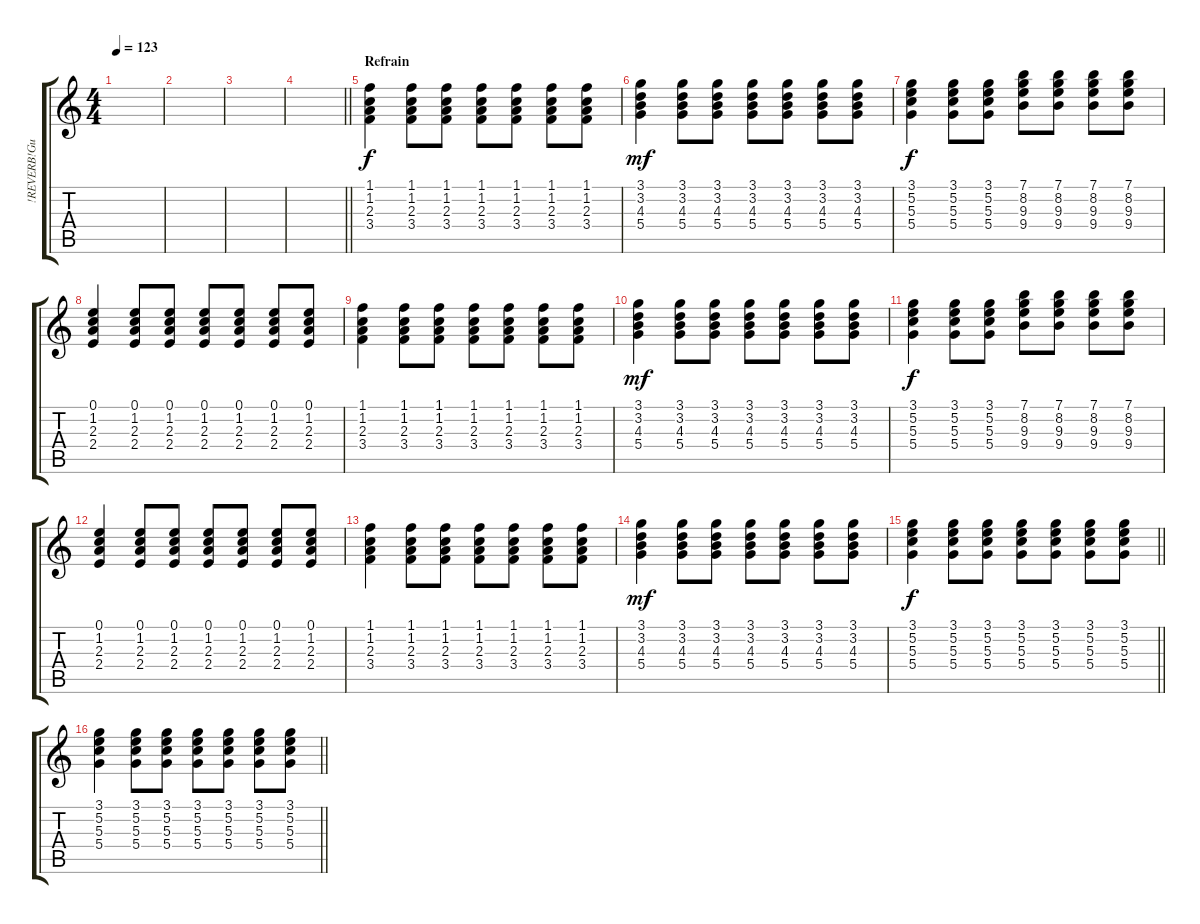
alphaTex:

\track ("!REVERB!Guitar NYLON(reverb for stee" "!REVERB!Gu") {instrument acousticguitarnylon}
\staff {score tabs}
\tuning (E4 B3 G3 D3 A2 E2) {hide}
\ts (4 4)
\tempo 123
\clef g2
\ks c
|
|
|
\barLineRight lightlight
|
\section ("" "Refrain")
(1.1 1.2 2.3 3.4).4 (1.1 1.2 2.3 3.4).8 (1.1 1.2 2.3 3.4).8 (1.1 1.2 2.3 3.4).8 (1.1 1.2 2.3 3.4).8 (1.1 1.2 2.3 3.4).8 (1.1 1.2 2.3 3.4).8 |
(3.1 3.2 4.3 5.4).4{dy mf} (3.1 3.2 4.3 5.4).8 (3.1 3.2 4.3 5.4).8 (3.1 3.2 4.3 5.4).8 (3.1 3.2 4.3 5.4).8 (3.1 3.2 4.3 5.4).8 (3.1 3.2 4.3 5.4).8 |
(3.1 5.2 5.3 5.4).4{dy f} (3.1 5.2 5.3 5.4).8 (3.1 5.2 5.3 5.4).8 (7.1 8.2 9.3 9.4).8 (7.1 8.2 9.3 9.4).8 (7.1 8.2 9.3 9.4).8 (7.1 8.2 9.3 9.4).8 |
(0.1 1.2 2.3 2.4).4 (0.1 1.2 2.3 2.4).8 (0.1 1.2 2.3 2.4).8 (0.1 1.2 2.3 2.4).8 (0.1 1.2 2.3 2.4).8 (0.1 1.2 2.3 2.4).8 (0.1 1.2 2.3 2.4).8 |
(1.1 1.2 2.3 3.4).4 (1.1 1.2 2.3 3.4).8 (1.1 1.2 2.3 3.4).8 (1.1 1.2 2.3 3.4).8 (1.1 1.2 2.3 3.4).8 (1.1 1.2 2.3 3.4).8 (1.1 1.2 2.3 3.4).8 |
(3.1 3.2 4.3 5.4).4{dy mf} (3.1 3.2 4.3 5.4).8 (3.1 3.2 4.3 5.4).8 (3.1 3.2 4.3 5.4).8 (3.1 3.2 4.3 5.4).8 (3.1 3.2 4.3 5.4).8 (3.1 3.2 4.3 5.4).8 |
(3.1 5.2 5.3 5.4).4{dy f} (3.1 5.2 5.3 5.4).8 (3.1 5.2 5.3 5.4).8 (7.1 8.2 9.3 9.4).8 (7.1 8.2 9.3 9.4).8 (7.1 8.2 9.3 9.4).8 (7.1 8.2 9.3 9.4).8 |
(0.1 1.2 2.3 2.4).4 (0.1 1.2 2.3 2.4).8 (0.1 1.2 2.3 2.4).8 (0.1 1.2 2.3 2.4).8 (0.1 1.2 2.3 2.4).8 (0.1 1.2 2.3 2.4).8 (0.1 1.2 2.3 2.4).8 |
(1.1 1.2 2.3 3.4).4 (1.1 1.2 2.3 3.4).8 (1.1 1.2 2.3 3.4).8 (1.1 1.2 2.3 3.4).8 (1.1 1.2 2.3 3.4).8 (1.1 1.2 2.3 3.4).8 (1.1 1.2 2.3 3.4).8 |
(3.1 3.2 4.3 5.4).4{dy mf} (3.1 3.2 4.3 5.4).8 (3.1 3.2 4.3 5.4).8 (3.1 3.2 4.3 5.4).8 (3.1 3.2 4.3 5.4).8 (3.1 3.2 4.3 5.4).8 (3.1 3.2 4.3 5.4).8 |
\barLineRight lightlight
(3.1 5.2 5.3 5.4).4{dy f} (3.1 5.2 5.3 5.4).8 (3.1 5.2 5.3 5.4).8 (3.1 5.2 5.3 5.4).8 (3.1 5.2 5.3 5.4).8 (3.1 5.2 5.3 5.4).8 (3.1 5.2 5.3 5.4).8 |
\barLineRight lightlight
(3.1 5.2 5.3 5.4).4 (3.1 5.2 5.3 5.4).8 (3.1 5.2 5.3 5.4).8 (3.1 5.2 5.3 5.4).8 (3.1 5.2 5.3 5.4).8 (3.1 5.2 5.3 5.4).8 (3.1 5.2 5.3 5.4).8
